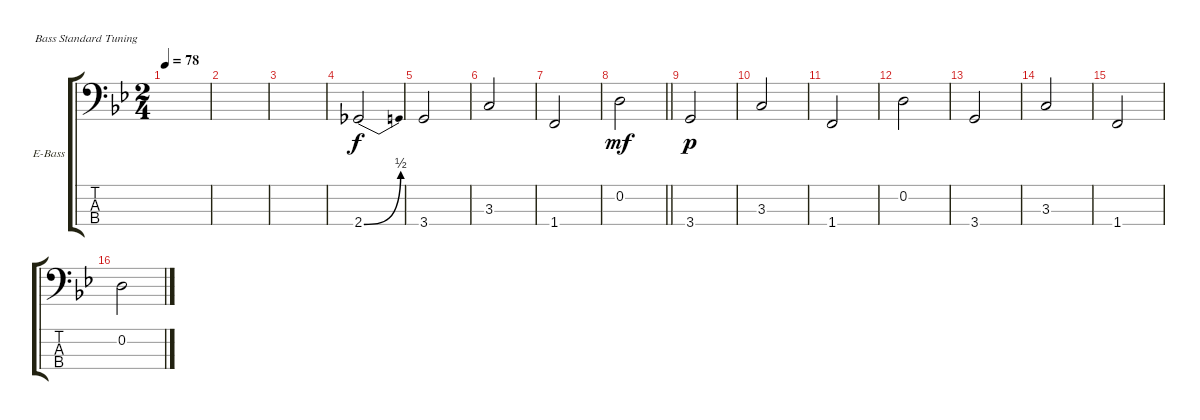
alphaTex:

\defaultSystemsLayout 4
\bracketExtendMode groupsimilarinstruments
\firstSystemTrackNameOrientation horizontal
\otherSystemsTrackNameOrientation horizontal
\track ("Сёма" "E-Bass") {instrument electricbassfinger}
\staff {score tabs}
\tuning (G2 D2 A1 E1)
\ts (2 4)
\tempo 78
\clef f4
\scale
0.521569
\ks gminor
|
\scale
0.239216 |
\scale
0.239216 |
\scale
0.333333 2.4{be (bend 0 0 29.4 2)}.2 |
\scale
0.333333 3.4.2 |
\scale
0.333333 3.3.2 |
1.4.2 |
\barLineRight lightlight
0.2.2{dy mf} |
3.4.2{dy p} |
3.3.2 |
1.4.2 |
0.2.2 |
3.4.2 |
3.3.2 |
1.4.2 |
0.2.2
